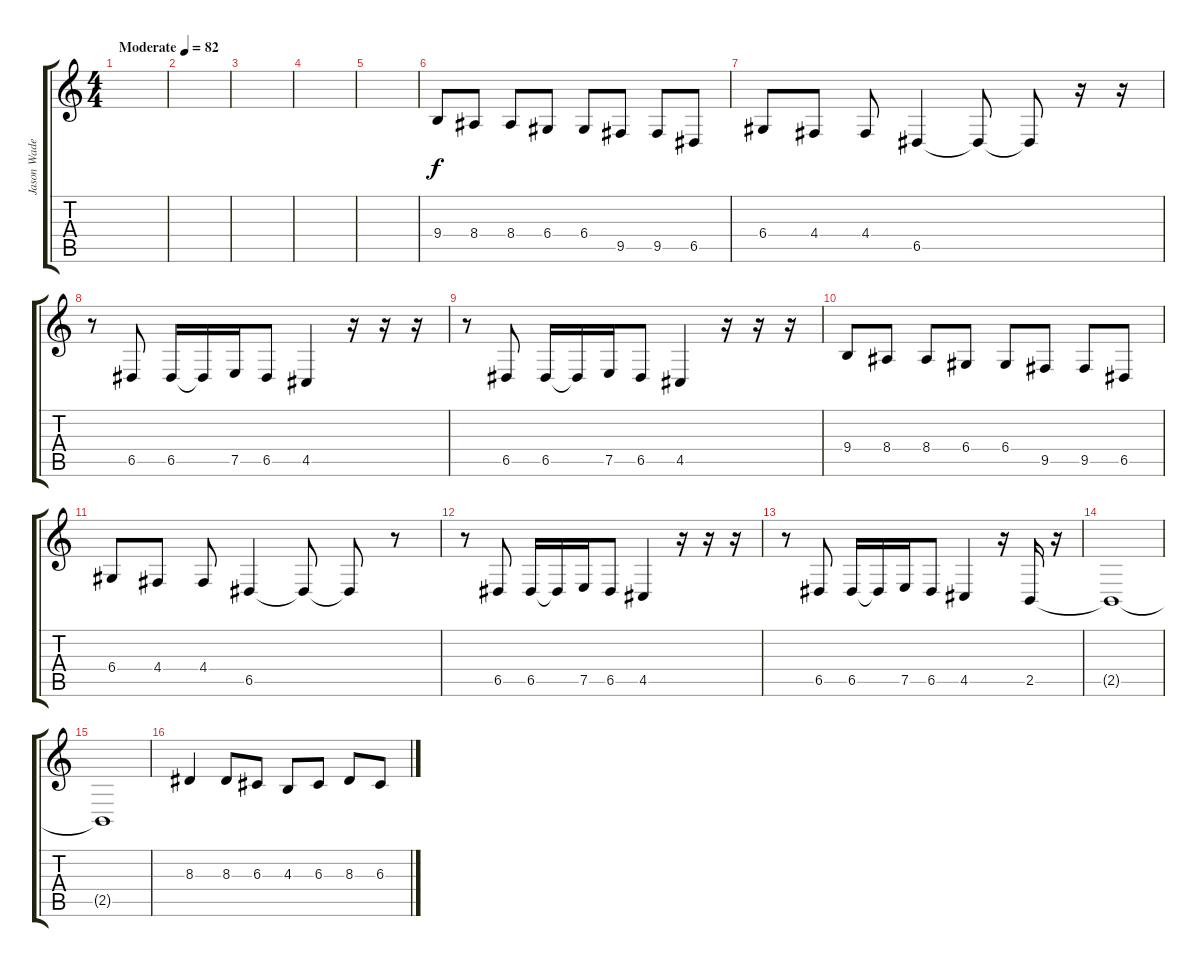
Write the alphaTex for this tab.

\track ("Jason Wade [Voice]" "Jason Wade") {instrument pad1newage}
\staff {score tabs}
\tuning (E4 B3 G3 D3 A2 E2) {hide}
\ts (4 4)
\tempo (82 "Moderate")
\clef g2
\ks c
|
|
|
|
|
9.4.8 8.4.8 8.4.8 6.4.8 6.4.8 9.5.8 9.5.8 6.5.8 |
6.4.8 4.4.8 4.4.8 6.5.4 6.5{t}.8 6.5{t}.8 r.16 r.16 |
r.8 6.5.8 6.5.16 6.5{t}.16 7.5.16 6.5.8 4.5.4 r.16 r.16 r.16 |
r.8 6.5.8 6.5.16 6.5{t}.16 7.5.16 6.5.8 4.5.4 r.16 r.16 r.16 |
9.4.8 8.4.8 8.4.8 6.4.8 6.4.8 9.5.8 9.5.8 6.5.8 |
6.4.8 4.4.8 4.4.8 6.5.4 6.5{t}.8 6.5{t}.8 r.8 |
r.8 6.5.8 6.5.16 6.5{t}.16 7.5.16 6.5.8 4.5.4 r.16 r.16 r.16 |
r.8 6.5.8 6.5.16 6.5{t}.16 7.5.16 6.5.8 4.5.4 r.16 2.5.16 r.16 |
2.5{t}.1 |
2.5{t}.1 |
8.3.4 8.3.8 6.3.8 4.3.8 6.3.8 8.3.8 6.3.8
